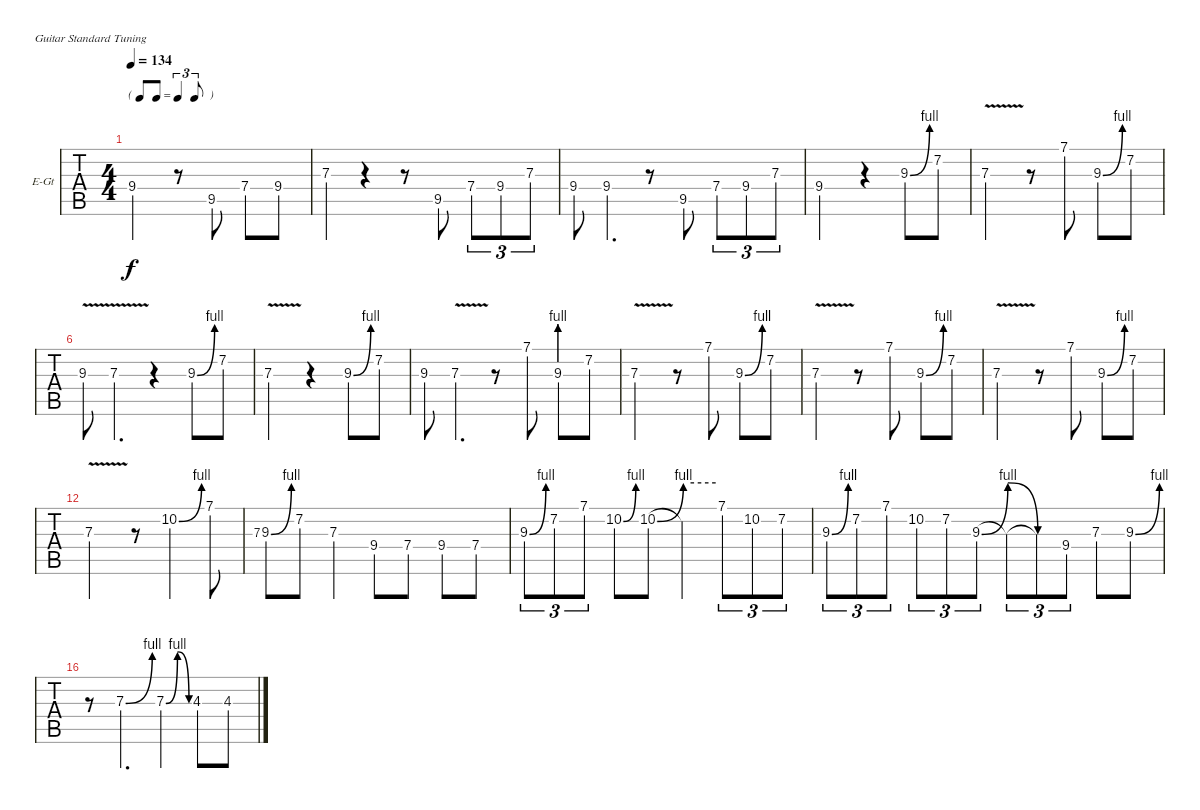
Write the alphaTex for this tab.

\bracketExtendMode nobrackets
\firstSystemTrackNameOrientation horizontal
\otherSystemsTrackNameOrientation horizontal
\defaultBarNumberDisplay FirstOfSystem
\track ("Standard" "E-Gt") {instrument electricguitarclean}
\staff {tabs}
\tuning (E4 B3 G3 D3 A2 E2)
\ts (4 4)
\tf triplet8th
\tempo 134
\clef g2
\ks b
9.4.2{dy f} r.8 9.5.8 7.4.8 9.4.8 |
7.3.4 r.4 r.8 9.5.8 7.4.8{tu (3 2)} 9.4.8{tu (3 2)} 7.3.8{tu (3 2)} |
9.4.8 9.4.4{d} r.8 9.5.8 7.4.8{tu (3 2)} 9.4.8{tu (3 2)} 7.3.8{tu (3 2)} |
9.4.2 r.4 9.3{be (bend 0 0 60 4)}.8 7.2.8 |
7.3{v}.2 r.8 7.1.8 9.3{be (bend 0 0 60 4)}.8 7.2.8 |
9.3{v}.8 7.3{v}.4{d} r.4 9.3{be (bend 0 0 60 4)}.8 7.2.8 |
7.3{v}.2 r.4 9.3{be (bend 0 0 60 4)}.8 7.2.8 |
9.3.8 7.3{v}.4{d} r.8 7.1.8 9.3{be (prebend 0 4 60 4)}.8 7.2.8 |
7.3{v}.2 r.8 7.1.8 9.3{be (bend 0 0 60 4)}.8 7.2.8 |
7.3{v}.2 r.8 7.1.8 9.3{be (bend 0 0 60 4)}.8 7.2.8 |
7.3{v}.2 r.8 7.1.8 9.3{be (bend 0 0 60 4)}.8 7.2.8 |
7.3{v}.2 r.8 10.2{be (bend 0 0 60 4)}.4 7.1.8 |
7.3.8{gr} 9.3{be (bend 0 0 60 4)}.8 7.2.8 7.3.4 9.4.8 7.4.8 9.4.8 7.4.8 |
9.3{be (bend 0 0 60 4)}.8{tu (3 2)} 7.2.8{tu (3 2)} 7.1.8{tu (3 2)} 10.2{be (bend 0 0 60 4)}.8 10.2{be (bend 0 0 60 4)}.8 10.2{be (hold 0 4 60 4) t}.4 7.1.8{tu (3 2)} 10.2.8{tu (3 2)} 7.2.8{tu (3 2)} |
9.3{be (bend 0 0 60 4)}.8{tu (3 2)} 7.2.8{tu (3 2)} 7.1.8{tu (3 2)} 10.2.8{tu (3 2)} 7.2.8{tu (3 2)} 9.3{be (bend 0 0 60 4)}.8{tu (3 2)} 9.3{be (release 0 4 60 0) t}.8{tu (3 2)} 9.3{be (hold 0 0 60 0) t}.8{tu (3 2)} 9.4.8{tu (3 2)} 7.3.8 9.3{be (bend 0 0 60 4)}.8 |
r.8 7.3{be (bend 0 0 60 4)}.4{d} 7.3{be (bendrelease 0 0 30 4 30 4 60 0)}.4 4.3.8 4.3.8
